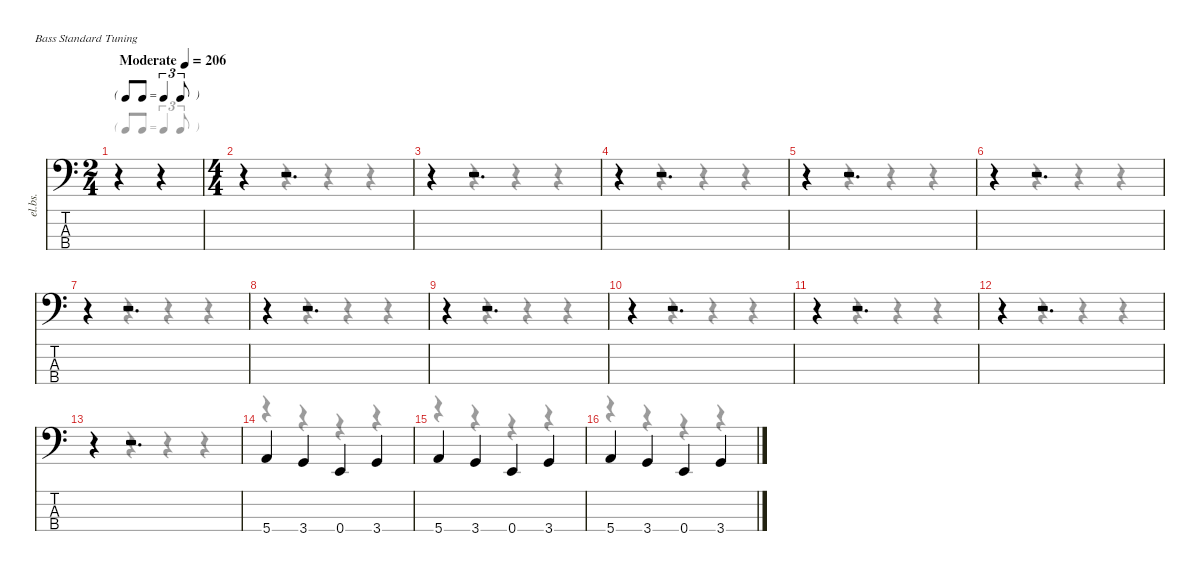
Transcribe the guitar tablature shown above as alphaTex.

\defaultSystemsLayout 4
\hideDynamics
\bracketExtendMode nobrackets
\otherSystemsTrackNameOrientation horizontal
\track ("Bass" "el.bs.") {instrument electricbassfinger}
\staff {score tabs}
\tuning (G2 D2 A1 E1)
\voice
\ts (2 4)
\beaming (8 1 1 1 1)
\tf triplet8th
\tempo (206 "Moderate")
\clef f4
\ks c
r.4{dy f instrument electricbassfinger} r.4 |
\ts (4 4)
\beaming (8 2 2 2 2)
r.4 r.2{d} |
r.4 r.2{d} |
r.4 r.2{d} |
r.4 r.2{d} |
r.4 r.2{d} |
r.4 r.2{d} |
r.4 r.2{d} |
r.4 r.2{d} |
r.4 r.2{d} |
r.4 r.2{d} |
r.4 r.2{d} |
r.4 r.2{d} |
5.4.4 3.4.4 0.4.4 3.4.4 |
5.4.4 3.4.4 0.4.4 3.4.4 |
5.4.4 3.4.4 0.4.4 3.4.4
\voice
\clef f4
\ottava regular
\simile none
\ks c
r.4{dy mf} r.4 |
r.4 r.4 r.4 r.4 |
r.4 r.4 r.4 r.4 |
r.4 r.4 r.4 r.4 |
r.4 r.4 r.4 r.4 |
r.4 r.4 r.4 r.4 |
r.4 r.4 r.4 r.4 |
r.4 r.4 r.4 r.4 |
r.4 r.4 r.4 r.4 |
r.4 r.4 r.4 r.4 |
r.4 r.4 r.4 r.4 |
r.4 r.4 r.4 r.4 |
r.4 r.4 r.4 r.4 |
r.4 r.4 r.4 r.4 |
r.4 r.4 r.4 r.4 |
r.4 r.4 r.4 r.4
